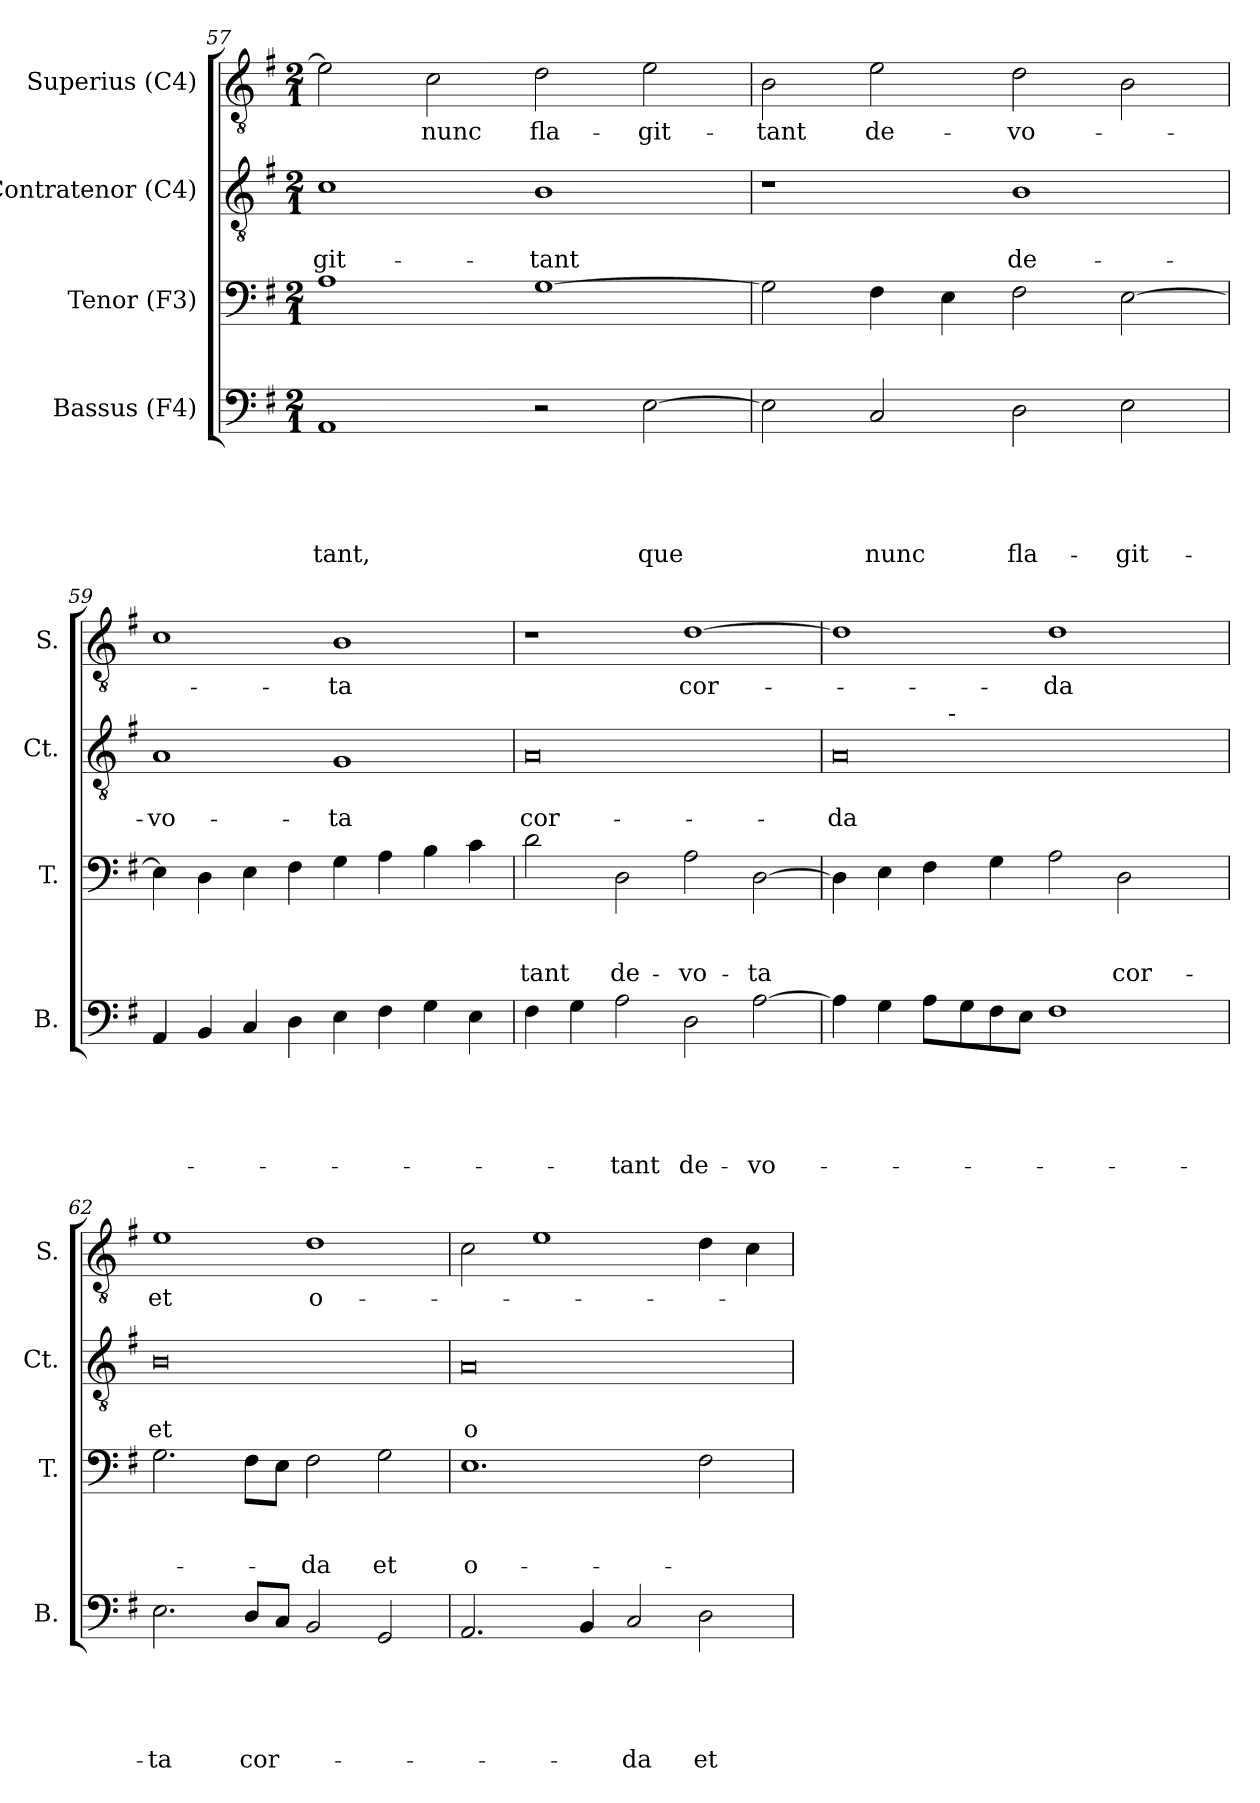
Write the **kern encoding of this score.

**kern	**text	**text	**text	**text	**text	**kern	**text	**text	**text	**kern	**text	**text	**kern	**text
*part4	*part4	*part4	*part4	*part4	*part4	*part3	*part3	*part3	*part3	*part2	*part2	*part2	*part1	*part1
*staff4	*staff4	*staff4	*staff4	*staff4	*staff4	*staff3	*staff3	*staff3	*staff3	*staff2	*staff2	*staff2	*staff1	*staff1
*I"Bassus (F4)	*	*	*	*	*	*I"Tenor (F3)	*	*	*	*I"Contratenor (C4)	*	*	*I"Superius (C4)	*
*I'B.	*	*	*	*	*	*I'T.	*	*	*	*I'Ct.	*	*	*I'S.	*
!!LO:LB:g=z
*clefF4	*	*	*	*	*	*clefF4	*	*	*	*clefGv2	*	*	*clefGv2	*
*k[f#]	*	*	*	*	*	*k[f#]	*	*	*	*k[f#]	*	*	*k[f#]	*
*G:	*	*	*	*	*	*G:	*	*	*	*G:	*	*	*G:	*
*M2/1	*	*	*	*	*	*M2/1	*	*	*	*M2/1	*	*	*M2/1	*
=57	=57	=57	=57	=57	=57	=57	=57	=57	=57	=57	=57	=57	=57	=57
!	!	!	!	!	!LO:LY:b	!	!	!	!	!	!	!LO:LY:b	!	!
1AA	.	.	.	.	-tant,	1A	.	.	.	1c	.	-git-	2e\]	.
!	!	!	!	!	!	!	!	!	!	!	!	!	!	!LO:LY:b
.	.	.	.	.	.	.	.	.	.	.	.	.	2c\	nunc
!	!	!	!	!	!	!	!	!	!	!	!	!LO:LY:b	!	!LO:LY:b
2r	.	.	.	.	.	[>1G	.	.	.	1B	.	-tant	2d\	fla-
!	!	!	!	!	!LO:LY:b	!	!	!	!	!	!	!	!	!LO:LY:b
[>2E\	.	.	.	.	que	.	.	.	.	.	.	.	2e\	-git-
=58	=58	=58	=58	=58	=58	=58	=58	=58	=58	=58	=58	=58	=58	=58
!	!	!	!	!	!	!	!	!	!	!	!	!	!	!LO:LY:b
2E\]	.	.	.	.	.	2G\]	.	.	.	1r	.	.	2B\	-tant
!	!	!	!	!	!LO:LY:b	!	!	!	!	!	!	!	!	!LO:LY:b
2C/	.	.	.	.	nunc	4F#\	.	.	.	.	.	.	2e\	de-
.	.	.	.	.	.	4E\	.	.	.	.	.	.	.	.
!	!	!	!	!	!LO:LY:b	!	!	!	!	!	!	!LO:LY:b	!	!LO:LY:b
2D\	.	.	.	.	fla-	2F#\	.	.	.	1B	.	de-	2d\	-vo-
!	!	!	!	!	!LO:LY:b	!	!	!	!	!	!	!	!	!
2E\	.	.	.	.	-git-	[>2E\	.	.	.	.	.	.	2B\	.
=59	=59	=59	=59	=59	=59	=59	=59	=59	=59	=59	=59	=59	=59	=59
!	!	!	!	!	!	!	!	!	!	!	!	!LO:LY:b	!	!
4AA/	.	.	.	.	.	4E\]	.	.	.	1A	.	-vo-	1c	.
4BB/	.	.	.	.	.	4D\	.	.	.	.	.	.	.	.
4C/	.	.	.	.	.	4E\	.	.	.	.	.	.	.	.
4D\	.	.	.	.	.	4F#\	.	.	.	.	.	.	.	.
!	!	!	!	!	!	!	!	!	!	!	!	!LO:LY:b	!	!LO:LY:b
4E\	.	.	.	.	.	4G\	.	.	.	1G	.	-ta	1B	-ta
4F#\	.	.	.	.	.	4A\	.	.	.	.	.	.	.	.
4G\	.	.	.	.	.	4B\	.	.	.	.	.	.	.	.
4E\	.	.	.	.	.	4c\	.	.	.	.	.	.	.	.
=60	=60	=60	=60	=60	=60	=60	=60	=60	=60	=60	=60	=60	=60	=60
!	!	!	!	!	!	!	!	!	!LO:LY:b	!	!	!LO:LY:b	!	!
4F#\	.	.	.	.	.	2d\	.	.	-tant	0A	.	cor-	1r	.
4G\	.	.	.	.	.	.	.	.	.	.	.	.	.	.
!	!	!	!	!	!LO:LY:b	!	!	!	!LO:LY:b	!	!	!	!	!
2A\	.	.	.	.	-tant	2D\	.	.	de-	.	.	.	.	.
!	!	!	!	!	!LO:LY:b	!	!	!	!LO:LY:b	!	!	!	!	!LO:LY:b
2D\	.	.	.	.	de-	2A\	.	.	-vo-	.	.	.	[<1d	cor-
!	!	!	!	!	!LO:LY:b	!	!	!	!LO:LY:b	!	!	!	!	!
[<2A\	.	.	.	.	-vo-	[<2D\	.	.	-ta	.	.	.	.	.
!!LO:LB:g=z
=61	=61	=61	=61	=61	=61	=61	=61	=61	=61	=61	=61	=61	=61	=61
!	!	!	!	!	!	!	!	!	!	!	!	!LO:LY:b:rj	!	!
*	*	*	*	*	*	*	*	*	*	*^	*	*	*	*
4A\]	.	.	.	.	.	4D\]	.	.	.	0A	2ryy	.	-da	1d]	.
4G\	.	.	.	.	.	4E\	.	.	.	.	.	.	.	.	.
8A\L	.	.	.	.	.	4F#\	.	.	.	.	16.ryy	.	.	.	.
!	!	!	!	!	!	!	!	!	!	!	!LO:TX:a:t=-	!	!	!	!
.	.	.	.	.	.	.	.	.	.	.	1ryy	.	.	.	.
8G\	.	.	.	.	.	.	.	.	.	.	.	.	.	.	.
8F#\	.	.	.	.	.	4G\	.	.	.	.	.	.	.	.	.
8E\J	.	.	.	.	.	.	.	.	.	.	.	.	.	.	.
!	!	!	!	!	!	!	!	!	!	!	!	!	!	!	!LO:LY:b
1F#	.	.	.	.	.	2A\	.	.	.	.	.	.	.	1d	-da
!	!	!	!	!	!	!	!	!	!LO:LY:b	!	!	!	!	!	!
.	.	.	.	.	.	2D\	.	.	cor-	.	.	.	.	.	.
.	.	.	.	.	.	.	.	.	.	.	4ryy	.	.	.	.
.	.	.	.	.	.	.	.	.	.	.	8ryy	.	.	.	.
.	.	.	.	.	.	.	.	.	.	.	32ryy	.	.	.	.
=62	=62	=62	=62	=62	=62	=62	=62	=62	=62	=62	=62	=62	=62	=62	=62
!	!	!	!	!	!LO:LY:b	!	!	!	!	!	!	!	!LO:LY:b:rj	!	!LO:LY:b
*	*	*	*	*	*	*	*	*	*	*v	*v	*	*	*	*
2.E\	.	.	.	.	-ta	2.G\	.	.	.	0B	.	et	1e	et
!	!	!	!	!	!LO:LY:b	!	!	!	!	!	!	!	!	!
8D/L	.	.	.	.	cor-	8F#\L	.	.	.	.	.	.	.	.
8C/J	.	.	.	.	.	8E\J	.	.	.	.	.	.	.	.
!	!	!	!	!	!	!	!	!	!LO:LY:b	!	!	!	!	!LO:LY:b:rj
2BB/	.	.	.	.	.	2F#\	.	.	-da	.	.	.	1d	o-
!	!	!	!	!	!	!	!	!	!LO:LY:b	!	!	!	!	!
2GG/	.	.	.	.	.	2G\	.	.	et	.	.	.	.	.
=63	=63	=63	=63	=63	=63	=63	=63	=63	=63	=63	=63	=63	=63	=63
!	!	!	!	!	!	!	!	!	!LO:LY:b:rj	!	!	!LO:LY:b:rj	!	!
2.AA/	.	.	.	.	.	1.E	.	.	o-	0A	.	o-	2c\	.
.	.	.	.	.	.	.	.	.	.	.	.	.	1e	.
4BB/	.	.	.	.	.	.	.	.	.	.	.	.	.	.
!	!	!	!	!	!LO:LY:b	!	!	!	!	!	!	!	!	!
2C/	.	.	.	.	-da	.	.	.	.	.	.	.	.	.
!	!	!	!	!	!LO:LY:b	!	!	!	!	!	!	!	!	!
2D\	.	.	.	.	et	2F#\	.	.	.	.	.	.	4d\	.
.	.	.	.	.	.	.	.	.	.	.	.	.	4c\	.
=	=	=	=	=	=	=	=	=	=	=	=	=	=	=
*-	*-	*-	*-	*-	*-	*-	*-	*-	*-	*-	*-	*-	*-	*-
